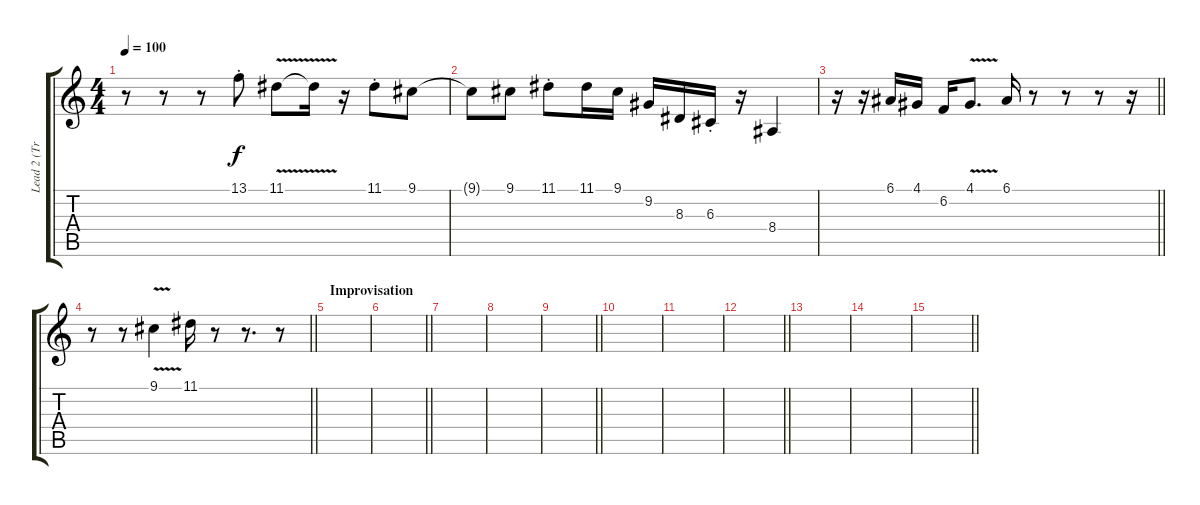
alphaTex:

\track ("Lead 2 (Trumpet)" "Lead 2 (Tr") {instrument trumpet}
\staff {score tabs}
\tuning (E4 B3 G3 D3 A2 E2) {hide}
\ts (4 4)
\tempo 100
\clef g2
\ks c
r.8{dy f} r.8 r.8 13.1{st}.8 11.1{v}.8 11.1{t}.16 r.16 11.1{st}.8 9.1.8 |
9.1{t}.8 9.1.8 11.1{st}.8 11.1.16 9.1.16 9.2.16 8.3.16 6.3{st}.16 r.16 8.4.4 |
\barLineRight lightlight
r.16 r.16 6.1.16 4.1.16 6.2.16 4.1{v}.8{d} 6.1.16 r.8 r.8 r.8 r.16 |
\barLineRight lightlight
r.8 r.8 9.1{v}.4 11.1.16 r.8 r.8{d} r.8 |
\section ("" "Improvisation")
|
\barLineRight lightlight
|
|
|
\barLineRight lightlight
|
|
|
\barLineRight lightlight
|
|
|
\barLineRight lightlight
